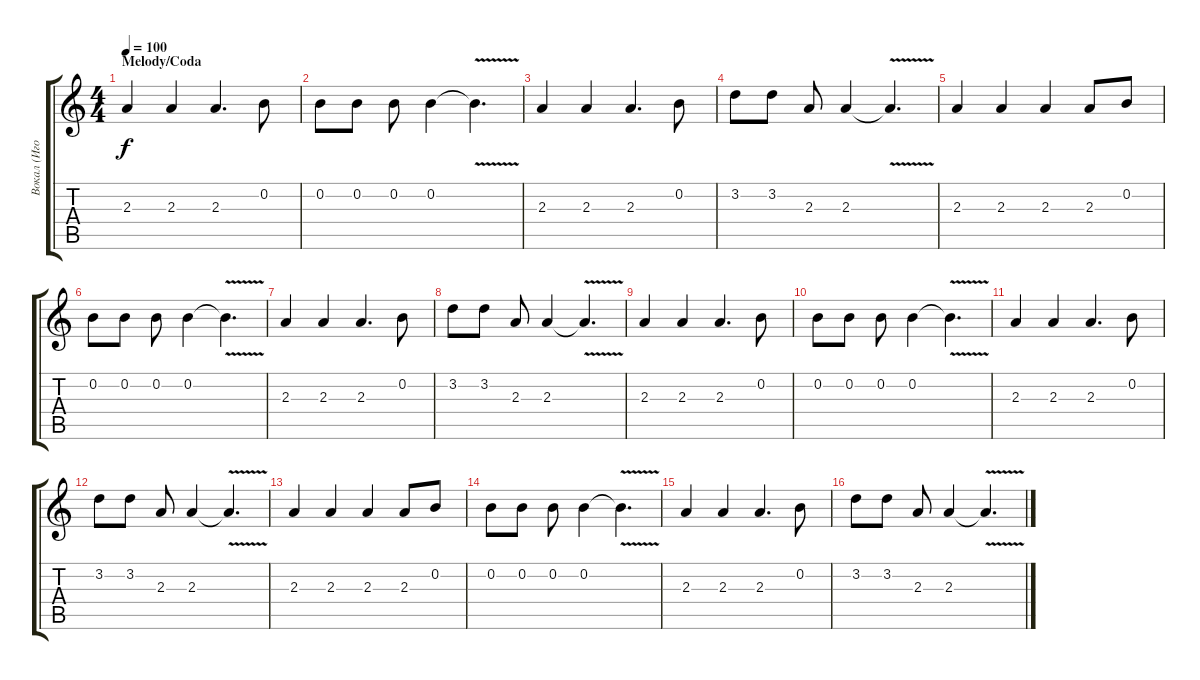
\track ("Вокал (Игорь Летов)" "Вокал (Иго") {instrument contrabass}
\staff {score tabs}
\tuning (E4 B3 G3 D3 A2 E2) {hide}
\ts (4 4)
\section ("" "Melody/Coda")
\tempo 100
\clef g2
\ks c
2.3.4{dy f} 2.3.4 2.3.4{d} 0.2.8 |
0.2.8 0.2.8 0.2.8 0.2.4 0.2{v t}.4{d} |
2.3.4 2.3.4 2.3.4{d} 0.2.8 |
3.2.8 3.2.8 2.3.8 2.3.4 2.3{v t}.4{d} |
2.3.4 2.3.4 2.3.4 2.3.8 0.2.8 |
0.2.8 0.2.8 0.2.8 0.2.4 0.2{v t}.4{d} |
2.3.4 2.3.4 2.3.4{d} 0.2.8 |
3.2.8 3.2.8 2.3.8 2.3.4 2.3{v t}.4{d} |
2.3.4 2.3.4 2.3.4{d} 0.2.8 |
0.2.8 0.2.8 0.2.8 0.2.4 0.2{v t}.4{d} |
2.3.4 2.3.4 2.3.4{d} 0.2.8 |
3.2.8 3.2.8 2.3.8 2.3.4 2.3{v t}.4{d} |
2.3.4 2.3.4 2.3.4 2.3.8 0.2.8 |
0.2.8 0.2.8 0.2.8 0.2.4 0.2{v t}.4{d} |
2.3.4 2.3.4 2.3.4{d} 0.2.8 |
3.2.8 3.2.8 2.3.8 2.3.4 2.3{v t}.4{d}
